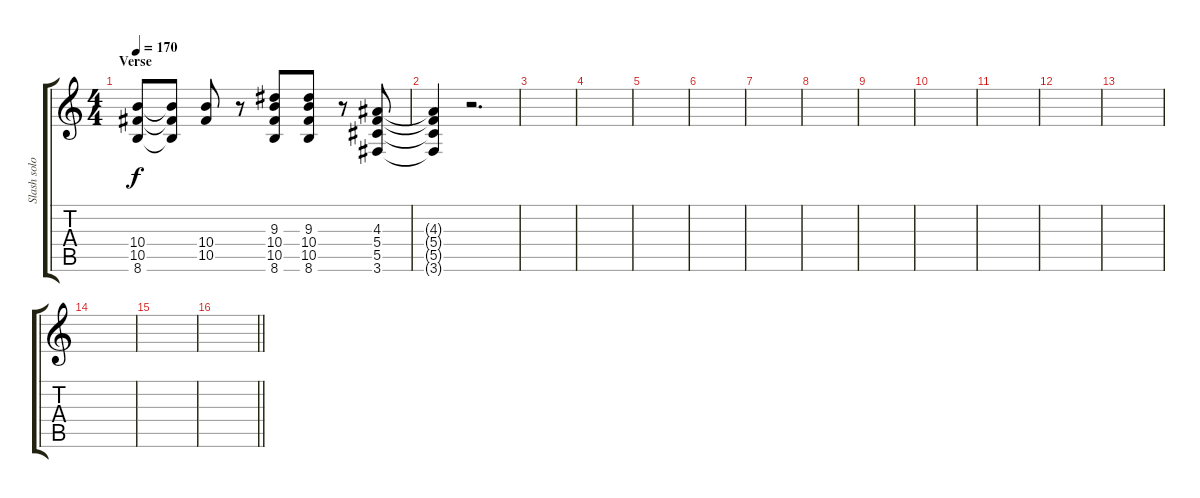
\track ("Slash solo" "Slash solo") {instrument distortionguitar}
\staff {score tabs}
\tuning (Eb4 Bb3 Gb3 Db3 Ab2 Eb2) {hide}
\ts (4 4)
\section ("" "Verse")
\tempo 170
\clef g2
\ks c
(10.4{t} 10.5{t} 8.6{t}).8{dy f} (10.4{t} 10.5{t} 8.6{t}).8 (10.4 10.5).8 r.8 (9.3 10.4 10.5 8.6).8 (9.3 10.4 10.5 8.6).8 r.8 (4.3 5.4 5.5 3.6).8 |
(4.3{t} 5.4{t} 5.5{t} 3.6{t}).4 r.2{d} |
|
|
|
|
|
|
|
|
|
|
|
|
|
\barLineRight lightlight
